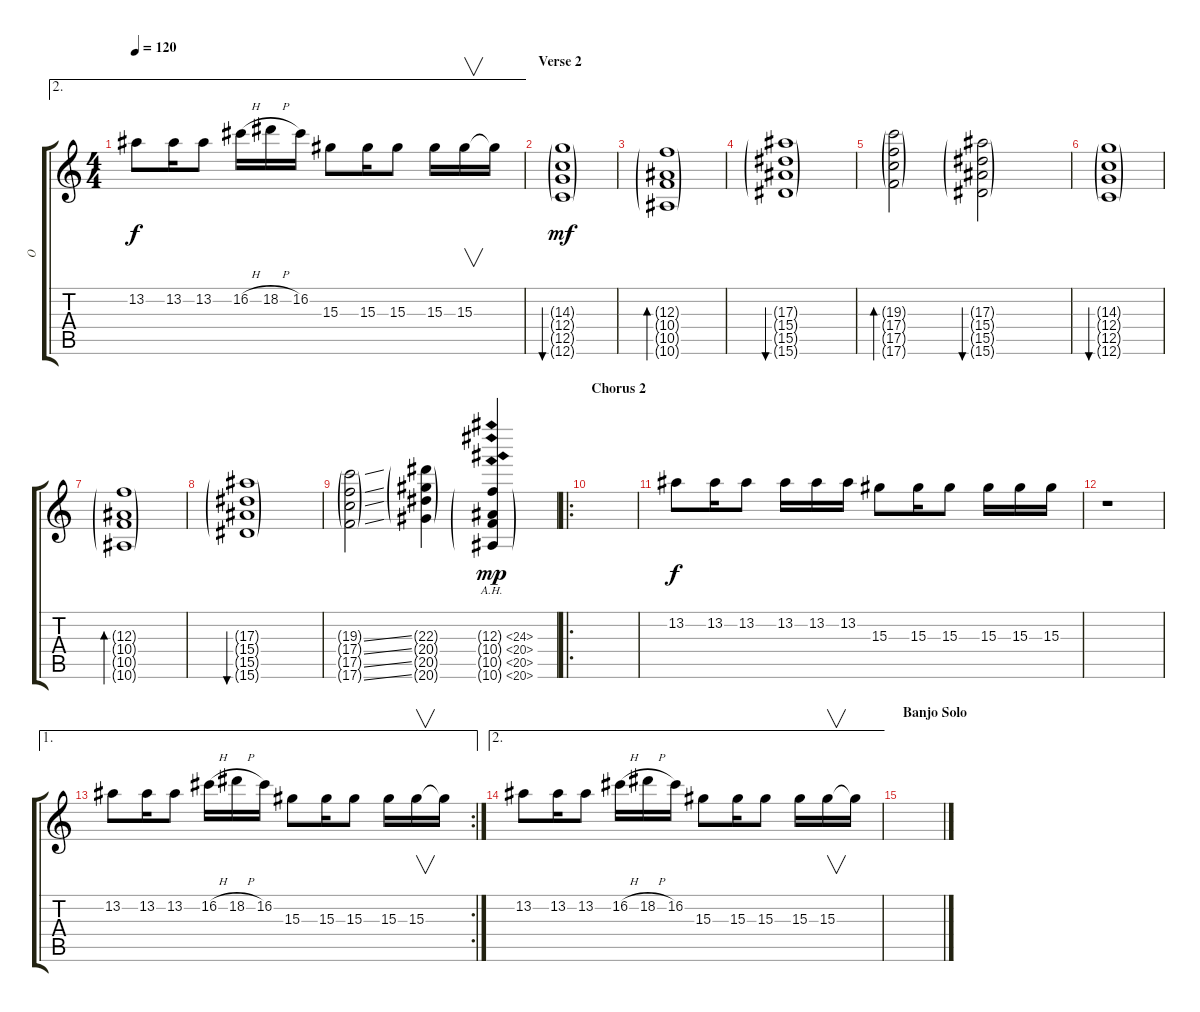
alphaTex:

\track ("O" "O") {instrument electricguitarjazz}
\staff {score tabs}
\tuning (D4 A3 F3 C3 G2 C2) {hide}
\ae 2
\ts (4 4)
\tempo 120
\clef g2
\ks c
13.2.8{dy f} 13.2.16 13.2.8 16.2{h}.16 18.2{h}.16 16.2.16 15.3.8 15.3.16 15.3.8 15.3.16 15.3.16{v} 15.3{t}.16 |
\section ("" "Verse 2")
(14.3{g} 12.4{g} 12.5{g} 12.6{g}).1{bu 240 dy mf} |
(12.3{g} 10.4{g} 10.5{g} 10.6{g}).1{bd 240} |
(17.3{g} 15.4{g} 15.5{g} 15.6{g}).1{bu 240} |
(19.3{g} 17.4{g} 17.5{g} 17.6{g}).2{bd 240} (17.3{g} 15.4{g} 15.5{g} 15.6{g}).2{bu 240} |
(14.3{g} 12.4{g} 12.5{g} 12.6{g}).1{bu 240} |
(12.3{g} 10.4{g} 10.5{g} 10.6{g}).1{bd 240} |
(17.3{g} 15.4{g} 15.5{g} 15.6{g}).1{bu 240} |
(19.3{ss g} 17.4{ss g} 17.5{ss g} 17.6{ss g}).2 (22.3{g} 20.4{g} 20.5{g} 20.6{g}).4 (12.3{ah 12 g} 10.4{ah 10 g} 10.5{ah 10 g} 10.6{ah 10 g}).4{dy mp} |
\ro
\section ("" "Chorus 2")
|
13.2.8{dy f} 13.2.16 13.2.8 13.2.16 13.2.16 13.2.16 15.3.8 15.3.16 15.3.8 15.3.16 15.3.16 15.3.16 |
r.1 |
\ae 1
\rc 2
13.2.8 13.2.16 13.2.8 16.2{h}.16 18.2{h}.16 16.2.16 15.3.8 15.3.16 15.3.8 15.3.16 15.3.16{v} 15.3{t}.16 |
\ae 2
13.2.8 13.2.16 13.2.8 16.2{h}.16 18.2{h}.16 16.2.16 15.3.8 15.3.16 15.3.8 15.3.16 15.3.16{v} 15.3{t}.16 |
\section ("" "Banjo Solo")
